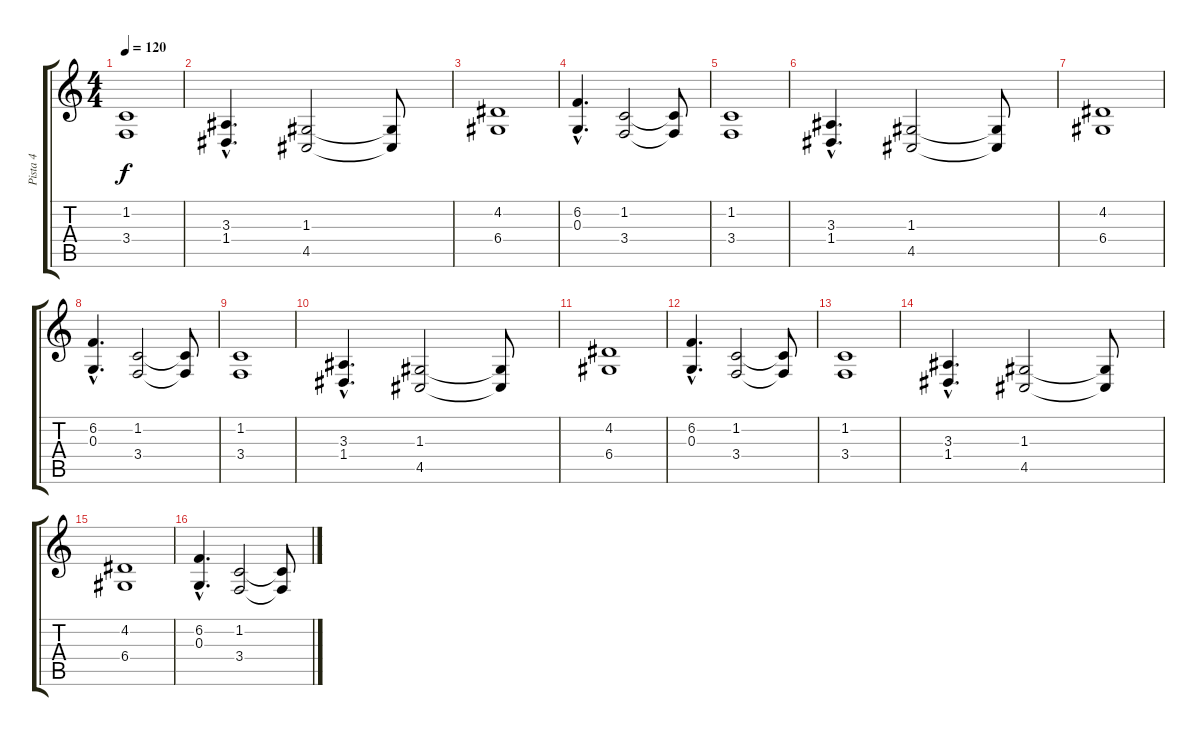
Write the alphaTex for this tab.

\track ("Pista 4" "Pista 4") {instrument tremolostrings}
\staff {score tabs}
\tuning (E4 B3 G3 D3 A2 E2) {hide}
\ts (4 4)
\tempo 120
\clef g2
\ks c
(1.2 3.4).1{dy f} |
(3.3{hac} 1.4{hac}).4{d} (1.3 4.5).2 (1.3{t} 4.5{t}).8 |
(4.2 6.4).1 |
(6.2{hac} 0.3{hac}).4{d} (1.2 3.4).2 (1.2{t} 3.4{t}).8 |
(1.2 3.4).1 |
(3.3{hac} 1.4{hac}).4{d} (1.3 4.5).2 (1.3{t} 4.5{t}).8 |
(4.2 6.4).1 |
(6.2{hac} 0.3{hac}).4{d} (1.2 3.4).2 (1.2{t} 3.4{t}).8 |
(1.2 3.4).1 |
(3.3{hac} 1.4{hac}).4{d} (1.3 4.5).2 (1.3{t} 4.5{t}).8 |
(4.2 6.4).1 |
(6.2{hac} 0.3{hac}).4{d} (1.2 3.4).2 (1.2{t} 3.4{t}).8 |
(1.2 3.4).1 |
(3.3{hac} 1.4{hac}).4{d} (1.3 4.5).2 (1.3{t} 4.5{t}).8 |
(4.2 6.4).1 |
(6.2{hac} 0.3{hac}).4{d} (1.2 3.4).2 (1.2{t} 3.4{t}).8
